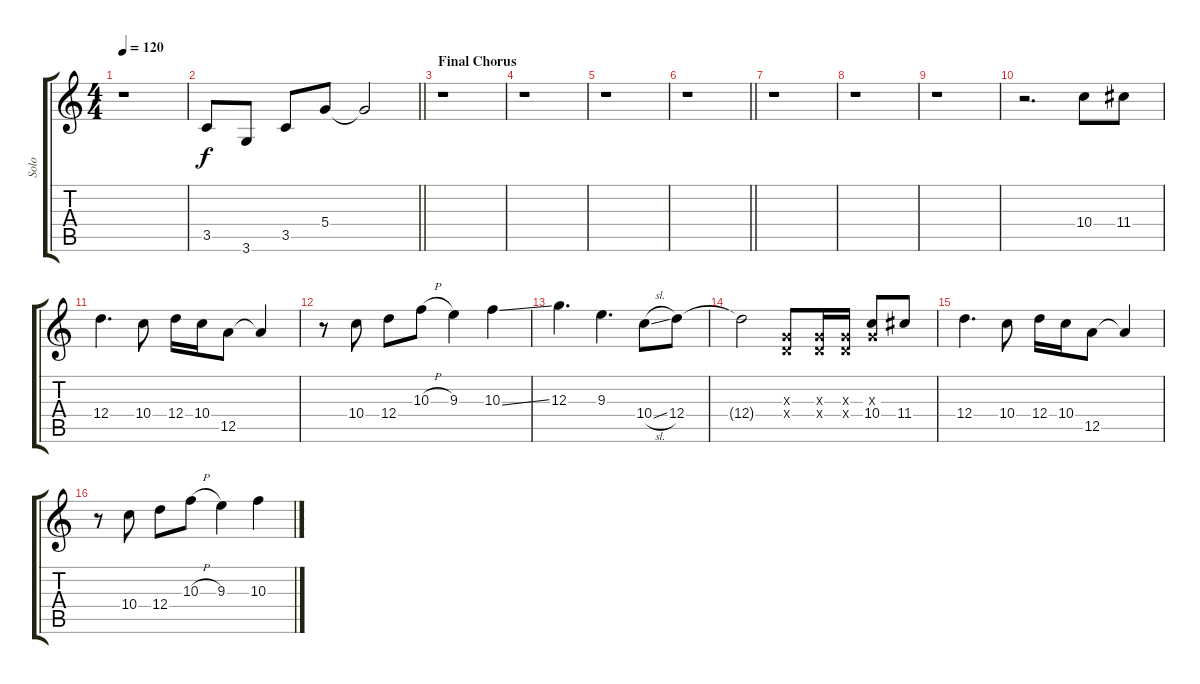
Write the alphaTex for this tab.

\track ("Solo" "Solo") {instrument distortionguitar}
\staff {score tabs}
\tuning (E4 B3 G3 D3 A2 E2) {hide}
\ts (4 4)
\tempo 120
\clef g2
\ks c
r.1{dy f} |
\barLineRight lightlight
3.5.8{volume 13} 3.6.8 3.5.8 5.4.8 5.4{t}.2 |
\section ("" "Final Chorus")
r.1 |
r.1 |
r.1 |
\barLineRight lightlight
r.1 |
r.1 |
r.1 |
r.1 |
r.2{d} 10.4.8 11.4.8 |
12.4.4{d} 10.4.8 12.4.16 10.4.16 12.5.8 12.5{t}.4 |
r.8 10.4.8 12.4.8 10.3{h}.8 9.3.4 10.3{ss}.4 |
12.3.4{d} 9.3.4{d} 10.4{sl}.8 12.4.8 |
12.4{t}.2 (0.3{x} 0.4{x}).8 (0.3{x} 0.4{x}).16 (0.3{x} 0.4{x}).16 (0.3{x} 10.4).8 11.4.8 |
12.4.4{d} 10.4.8 12.4.16 10.4.16 12.5.8 12.5{t}.4 |
r.8 10.4.8 12.4.8 10.3{h}.8 9.3.4 10.3{ss}.4
